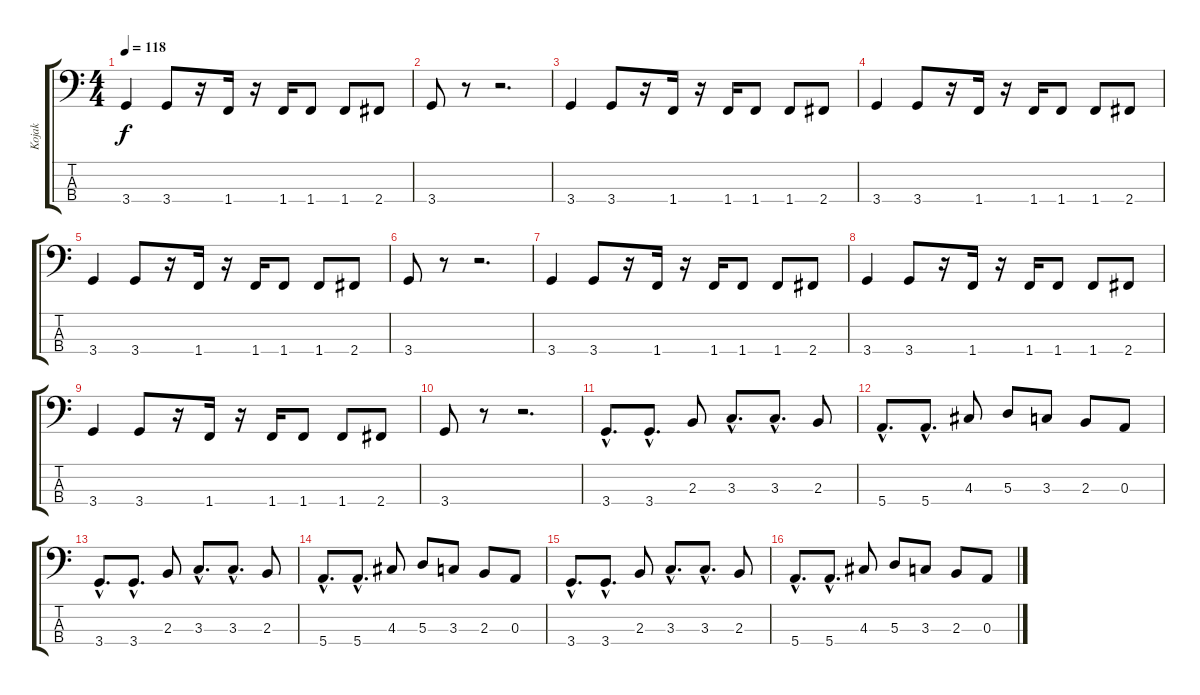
\track ("Kojak" "Kojak") {instrument electricbassfinger}
\staff {score tabs}
\tuning (G2 D2 A1 E1) {hide}
\ts (4 4)
\tempo 118
\clef f4
\ks c
3.4.4{dy f} 3.4.8 r.16 1.4.16 r.16 1.4.16 1.4.8 1.4.8 2.4.8 |
3.4.8 r.8 r.2{d} |
3.4.4 3.4.8 r.16 1.4.16 r.16 1.4.16 1.4.8 1.4.8 2.4.8 |
3.4.4 3.4.8 r.16 1.4.16 r.16 1.4.16 1.4.8 1.4.8 2.4.8 |
3.4.4 3.4.8 r.16 1.4.16 r.16 1.4.16 1.4.8 1.4.8 2.4.8 |
3.4.8 r.8 r.2{d} |
3.4.4 3.4.8 r.16 1.4.16 r.16 1.4.16 1.4.8 1.4.8 2.4.8 |
3.4.4 3.4.8 r.16 1.4.16 r.16 1.4.16 1.4.8 1.4.8 2.4.8 |
3.4.4 3.4.8 r.16 1.4.16 r.16 1.4.16 1.4.8 1.4.8 2.4.8 |
3.4.8 r.8 r.2{d} |
3.4{hac}.8{d} 3.4{hac}.8{d} 2.3.8 3.3{hac}.8{d} 3.3{hac}.8{d} 2.3.8 |
5.4{hac}.8{d} 5.4{hac}.8{d} 4.3.8 5.3.8 3.3.8 2.3.8 0.3.8 |
3.4{hac}.8{d} 3.4{hac}.8{d} 2.3.8 3.3{hac}.8{d} 3.3{hac}.8{d} 2.3.8 |
5.4{hac}.8{d} 5.4{hac}.8{d} 4.3.8 5.3.8 3.3.8 2.3.8 0.3.8 |
3.4{hac}.8{d} 3.4{hac}.8{d} 2.3.8 3.3{hac}.8{d} 3.3{hac}.8{d} 2.3.8 |
5.4{hac}.8{d} 5.4{hac}.8{d} 4.3.8 5.3.8 3.3.8 2.3.8 0.3.8
